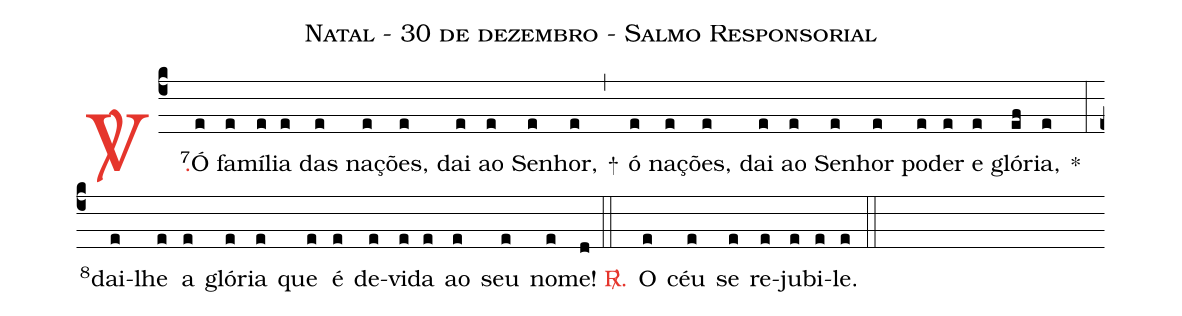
name: Natal - 30 de dezembro - Salmo Responsorial;
%%
(c4)

<c><sp>V/</sp>.</c>() <v>\VSup{7}</v>Ó(e) fa(e)mí(e)lia(e) das(e) na(e)ções,(e) dai(e) ao(e) Se(e)nhor,(e) +(,)
ó(e) na(e)ções,(e) dai(e) ao(e) Se(e)nhor(e) po(e)der(e) e(e) gló(ef)ria,(e) *(:)
<v>\VSup{8}</v>dai-(e)lhe(e) a(e) gló(e)ria(e) que(e) é(e) de(e)vi(e)da(e) ao(e) seu(e) no(e)me!(d)

(::)

<c><sp>R/</sp>.</c>() O(e) céu(e) se(e) re(e)ju(e)bi(e)le.(e)

(::)
